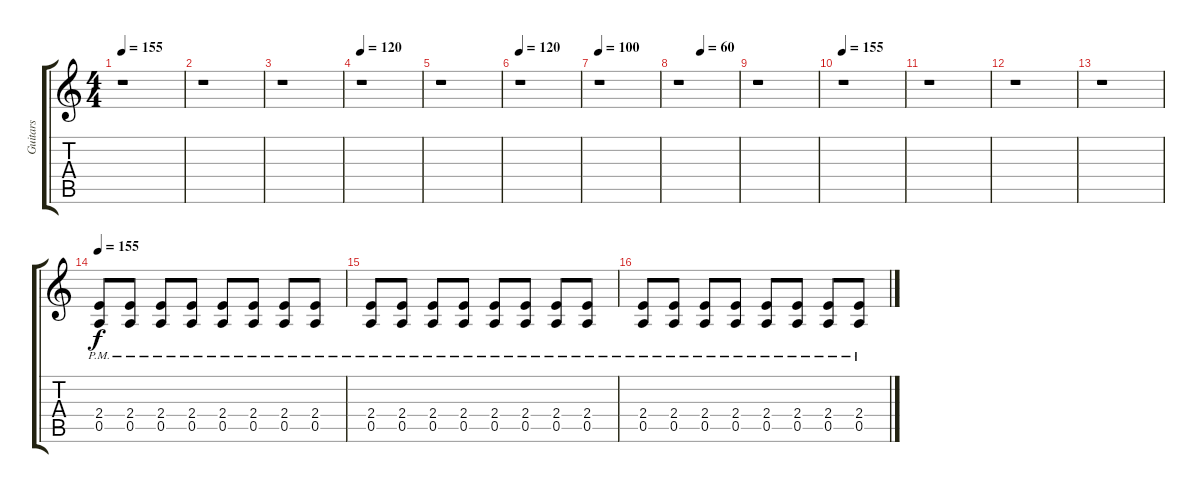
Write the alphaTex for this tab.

\track ("Guitars" "Guitars") {instrument distortionguitar}
\staff {score tabs}
\tuning (E4 B3 G3 D3 A2 E2) {hide}
\ts (4 4)
\tempo 155
\tempo 120
\tempo 155
\clef g2
\ks c
r.1{dy f instrument distortionguitar} |
r.1 |
r.1 |
\tempo 120
r.1 |
r.1 |
\tempo 120
r.1 |
\tempo 100
r.1 |
\tempo (60 0.375)
r.1 |
r.1 |
\tempo 155
r.1 |
r.1 |
r.1 |
r.1 |
\tempo 155
(2.4{pm} 0.5{pm}).8 (2.4{pm} 0.5{pm}).8 (2.4{pm} 0.5{pm}).8 (2.4{pm} 0.5{pm}).8 (2.4{pm} 0.5{pm}).8 (2.4{pm} 0.5{pm}).8 (2.4{pm} 0.5{pm}).8 (2.4{pm} 0.5{pm}).8 |
(2.4{pm} 0.5{pm}).8 (2.4{pm} 0.5{pm}).8 (2.4{pm} 0.5{pm}).8 (2.4{pm} 0.5{pm}).8 (2.4{pm} 0.5{pm}).8 (2.4{pm} 0.5{pm}).8 (2.4{pm} 0.5{pm}).8 (2.4{pm} 0.5{pm}).8 |
(2.4{pm} 0.5{pm}).8 (2.4{pm} 0.5{pm}).8 (2.4{pm} 0.5{pm}).8 (2.4{pm} 0.5{pm}).8 (2.4{pm} 0.5{pm}).8 (2.4{pm} 0.5{pm}).8 (2.4{pm} 0.5{pm}).8 (2.4{pm} 0.5{pm}).8
